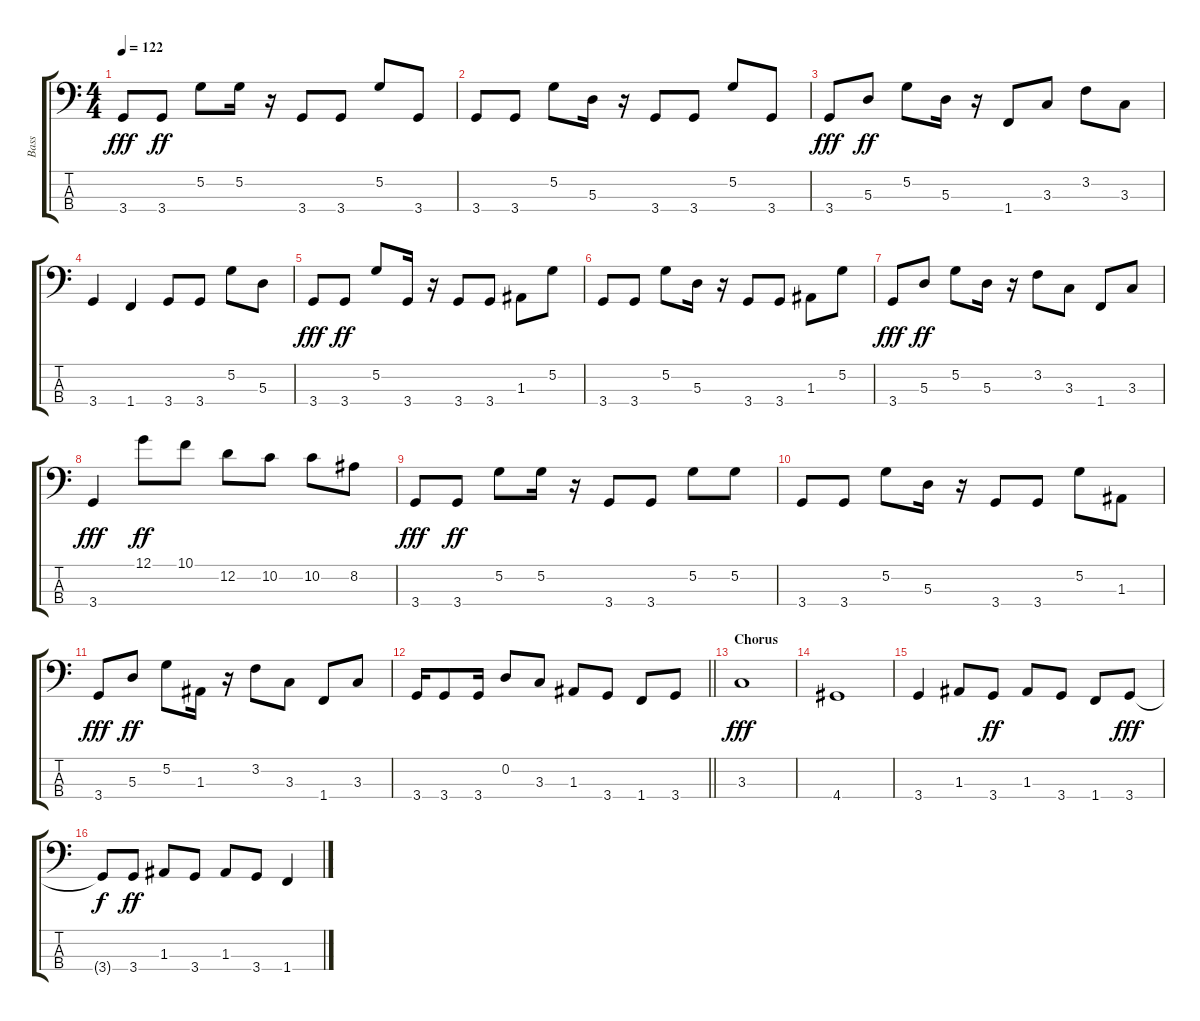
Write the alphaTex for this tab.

\track ("Bass" "Bass") {instrument electricbasspick}
\staff {score tabs}
\tuning (G2 D2 A1 E1) {hide}
\ts (4 4)
\tempo 122
\clef f4
\ks c
3.4.8{dy fff} 3.4.8{dy ff} 5.2.8 5.2.16 r.16 3.4.8 3.4.8 5.2.8 3.4.8 |
3.4.8 3.4.8 5.2.8 5.3.16 r.16 3.4.8 3.4.8 5.2.8 3.4.8 |
3.4.8{dy fff} 5.3.8{dy ff} 5.2.8 5.3.16 r.16 1.4.8 3.3.8 3.2.8 3.3.8 |
3.4.4 1.4.4 3.4.8 3.4.8 5.2.8 5.3.8 |
3.4.8{dy fff} 3.4.8{dy ff} 5.2.8 3.4.16 r.16 3.4.8 3.4.8 1.3.8 5.2.8 |
3.4.8 3.4.8 5.2.8 5.3.16 r.16 3.4.8 3.4.8 1.3.8 5.2.8 |
3.4.8{dy fff} 5.3.8{dy ff} 5.2.8 5.3.16 r.16 3.2.8 3.3.8 1.4.8 3.3.8 |
3.4.4{dy fff} 12.1.8{dy ff} 10.1.8 12.2.8 10.2.8 10.2.8 8.2.8 |
3.4.8{dy fff} 3.4.8{dy ff} 5.2.8 5.2.16 r.16 3.4.8 3.4.8 5.2.8 5.2.8 |
3.4.8 3.4.8 5.2.8 5.3.16 r.16 3.4.8 3.4.8 5.2.8 1.3.8 |
3.4.8{dy fff} 5.3.8{dy ff} 5.2.8 1.3.16 r.16 3.2.8 3.3.8 1.4.8 3.3.8 |
\barLineRight lightlight
3.4.16 3.4.8 3.4.16 0.2.8 3.3.8 1.3.8 3.4.8 1.4.8 3.4.8 |
\section ("" "Chorus")
3.3.1{dy fff} |
4.4.1 |
3.4.4 1.3.8 3.4.8{dy ff} 1.3.8 3.4.8 1.4.8 3.4.8{dy fff} |
3.4{t}.8{dy f} 3.4.8{dy ff} 1.3.8 3.4.8 1.3.8 3.4.8 1.4.4
